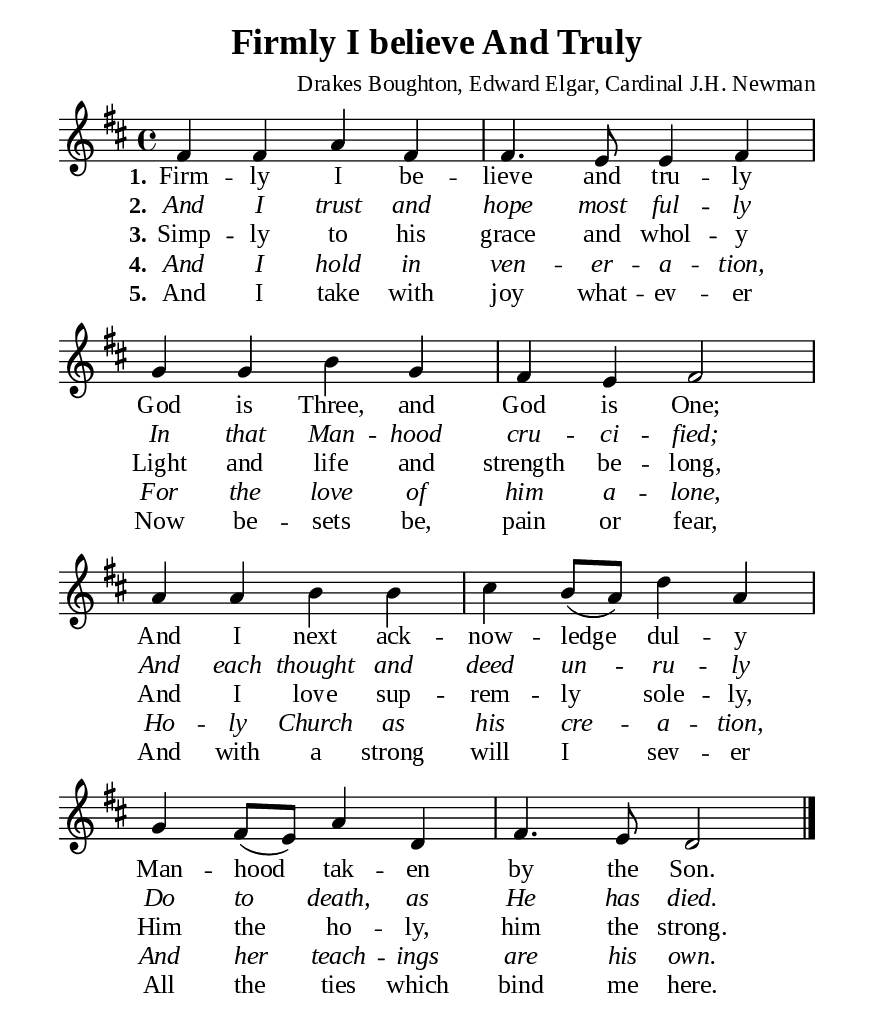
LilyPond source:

%%%%%%%%%%%%%%%%%%%%%%%%%%%%%
% CONTENTS OF THIS DOCUMENT
% 1. Common settings
% 2. Verse music
% 3. Verse lyrics
% 4. Layout
%%%%%%%%%%%%%%%%%%%%%%%%%%%%%

%%%%%%%%%%%%%%%%%%%%%%%%%%%%%
% 1. Common settings
%%%%%%%%%%%%%%%%%%%%%%%%%%%%%
\version "2.18.2"

\header {
  title = "Firmly I believe And Truly"
  composer = "Drakes Boughton, Edward Elgar, Cardinal J.H. Newman"
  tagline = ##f
}

global= {
  \key d \major
  \time 4/4
  \override Score.BarNumber.break-visibility = ##(#f #f #f)
  \override Lyrics.LyricSpace.minimum-distance = #3.0
}

\paper {
  #(set-paper-size "a5")
  top-margin = 3.2\mm
  bottom-marign = 10\mm
  left-margin = 10\mm
  right-margin = 10\mm
  indent = #0
  #(define fonts
	 (make-pango-font-tree "Liberation Serif"
	 		       "Liberation Serif"
			       "Liberation Serif"
			       (/ 20 20)))
  system-system-spacing = #'((basic-distance . 3) (padding . 3))
}

printItalic = \with {
  \override LyricText.font-shape = #'italic
}

%%%%%%%%%%%%%%%%%%%%%%%%%%%%%
% 2. Verse music
%%%%%%%%%%%%%%%%%%%%%%%%%%%%%
musicVerseSoprano = \relative c' {
  %{	01	%} fis4 fis a fis |
  %{	02	%} fis4. e8 e4 fis |
  %{	03	%} g g b g |
  %{	04	%} fis e fis2 |
  %{	05	%} a4 a b b |
  %{	06	%} cis b8 (a) d4 a |
  %{	07	%} g fis8 (e) a4 d, |
  %{	08	%} fis4. e8 d2 \bar "|."
}

%%%%%%%%%%%%%%%%%%%%%%%%%%%%%
% 3. Verse lyrics
%%%%%%%%%%%%%%%%%%%%%%%%%%%%%
verseOne = \lyricmode {
  \set stanza = #"1."
  Firm -- ly I be -- lieve and tru -- ly
  God is Three, and God is One;
  And I next ack -- now -- ledge dul -- y
  Man -- hood tak -- en by the Son.
}

verseTwo = \lyricmode {
  \set stanza = #"2."
  And I trust and hope most ful -- ly
  In that Man -- hood cru -- ci -- fied;
  And each thought and deed un -- ru -- ly
  Do to death, as He has died.
}

verseThree = \lyricmode {
  \set stanza = #"3."
  Simp -- ly to his grace and whol -- y
  Light and life and strength be -- long,
  And I love sup -- rem -- ly sole -- ly,
  Him the ho -- ly, him the strong.
}

verseFour = \lyricmode {
  \set stanza = #"4."
  And I hold in ven -- er -- a -- tion,
  For the love of him a -- lone,
  Ho -- ly Church as his cre -- a -- tion,
  And her teach -- ings are his own.
}

verseFive = \lyricmode {
  \set stanza = #"5."
  And I take with joy what -- ev -- er
  Now be -- sets be, pain or fear,
  And with a strong will I sev -- er
  All the ties which bind me here.
}

%%%%%%%%%%%%%%%%%%%%%%%%%%%%%
% 4. Layout
%%%%%%%%%%%%%%%%%%%%%%%%%%%%%
\score {
    \new ChoirStaff <<
      \new Staff <<
        \clef "treble"
        \new Voice = "sopranos" { \global   \musicVerseSoprano }
      >>
      \new Lyrics \lyricsto sopranos \verseOne
      \new Lyrics \printItalic \lyricsto sopranos \verseTwo
      \new Lyrics \lyricsto sopranos \verseThree
      \new Lyrics \printItalic \lyricsto sopranos \verseFour
      \new Lyrics \lyricsto sopranos \verseFive
    >>
}
